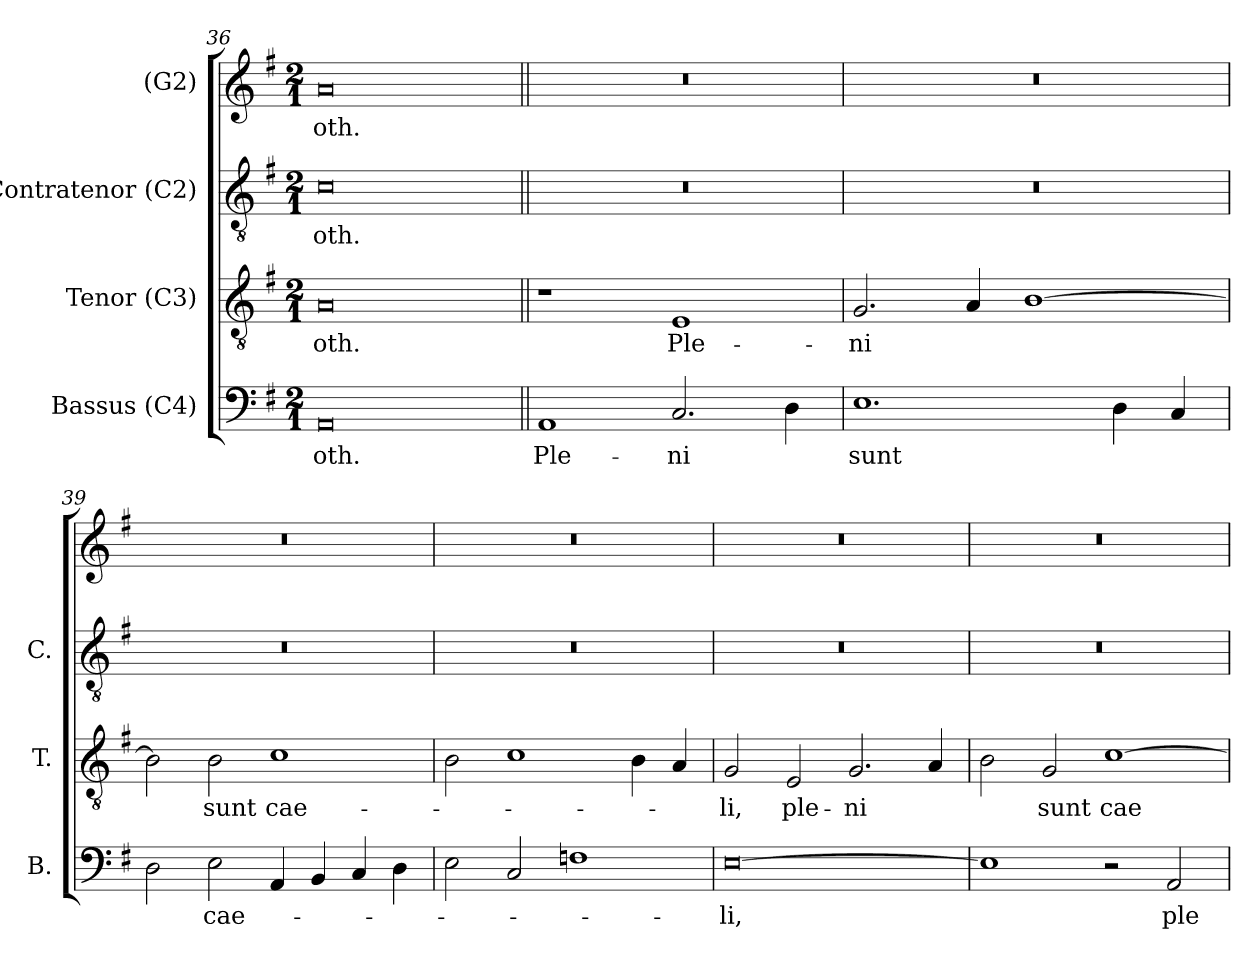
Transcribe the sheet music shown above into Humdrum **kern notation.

**kern	**text	**kern	**text	**kern	**text	**kern	**text
*part4	*part4	*part3	*part3	*part2	*part2	*part1	*part1
*staff4	*staff4	*staff3	*staff3	*staff2	*staff2	*staff1	*staff1
*I"Bassus (C4)	*	*I"Tenor (C3)	*	*I"Contratenor (C2)	*	*I"(G2)	*
*I'B.	*	*I'T.	*	*I'C.	*	*	*
*clefF4	*	*clefGv2	*	*clefGv2	*	*clefG2	*
*	*	*ITrd7c12	*	*ITrd7c12	*	*	*
*k[f#]	*	*k[f#]	*	*k[f#]	*	*k[f#]	*
*G:	*	*G:	*	*G:	*	*G:	*
*M2/1	*	*M2/1	*	*M2/1	*	*M2/1	*
=36	=36	=36	=36	=36	=36	=36	=36
!	!LO:LY:b:color=#000000	!	!	!	!	!	!
!	!	!	!LO:LY:b:color=#000000	!	!	!	!
!	!	!	!	!	!LO:LY:b:color=#000000	!	!
!	!	!	!	!	!	!	!LO:LY:b:color=#000000
0AAi	-oth.	0AAi	-oth.	0Ci	-oth.	0ai	-oth.
!!LO:LB:g=z
=37||	=37||	=37||	=37||	=37||	=37||	=37||	=37||
!	!LO:LY:b:color=#000000	!	!	!LO:N:vis=1	!	!LO:N:vis=1	!
1AAi	Ple-	1r	.	0r	.	0r	.
!	!LO:LY:b:color=#000000	!	!	!	!	!	!
!	!	!	!LO:LY:b:color=#000000	!	!	!	!
2.Ci/	-ni	1EEi	Ple-	.	.	.	.
4Di\	.	.	.	.	.	.	.
=38	=38	=38	=38	=38	=38	=38	=38
!	!LO:LY:b:color=#000000	!	!	!	!	!	!
!	!	!	!LO:LY:b:color=#000000	!LO:N:vis=1	!	!LO:N:vis=1	!
1.Ei	sunt	2.GGi/	-ni	0r	.	0r	.
.	.	4AAi/	.	.	.	.	.
.	.	[1BBi	.	.	.	.	.
4Di\	.	.	.	.	.	.	.
4Ci/	.	.	.	.	.	.	.
=39	=39	=39	=39	=39	=39	=39	=39
!	!	!	!	!LO:N:vis=1	!	!LO:N:vis=1	!
2Di\	.	2BBi\]	.	0r	.	0r	.
!	!LO:LY:b:color=#000000	!	!	!	!	!	!
!	!	!	!LO:LY:b:color=#000000	!	!	!	!
2Ei\	cae-	2BBi\	sunt	.	.	.	.
!	!	!	!LO:LY:b:color=#000000	!	!	!	!
4AAi/	.	1Ci	cae-	.	.	.	.
4BBi/	.	.	.	.	.	.	.
4Ci/	.	.	.	.	.	.	.
4Di\	.	.	.	.	.	.	.
=40	=40	=40	=40	=40	=40	=40	=40
!	!	!	!	!LO:N:vis=1	!	!LO:N:vis=1	!
2Ei\	.	2BBi\	.	0r	.	0r	.
2Ci/	.	1Ci	.	.	.	.	.
1Fni	.	.	.	.	.	.	.
.	.	4BBi\	.	.	.	.	.
.	.	4AAi/	.	.	.	.	.
=41	=41	=41	=41	=41	=41	=41	=41
!	!LO:LY:b:color=#000000	!	!	!	!	!	!
!	!	!	!LO:LY:b:color=#000000	!LO:N:vis=1	!	!LO:N:vis=1	!
[0Ei	-li,	2GGi/	-li,	0r	.	0r	.
!	!	!	!LO:LY:b:color=#000000	!	!	!	!
.	.	2EEi/	ple-	.	.	.	.
!	!	!	!LO:LY:b:color=#000000	!	!	!	!
.	.	2.GGi/	-ni	.	.	.	.
.	.	4AAi/	.	.	.	.	.
!!LO:PB:g=z
=42	=42	=42	=42	=42	=42	=42	=42
!	!	!	!	!LO:N:vis=1	!	!LO:N:vis=1	!
1Ei]	.	2BBi\	.	0r	.	0r	.
!	!	!	!LO:LY:b:color=#000000	!	!	!	!
.	.	2GGi/	sunt	.	.	.	.
!	!	!	!LO:LY:b:color=#000000	!	!	!	!
2r	.	[1Ci	cae-	.	.	.	.
!	!LO:LY:b:color=#000000	!	!	!	!	!	!
2AAi/	ple-	.	.	.	.	.	.
=	=	=	=	=	=	=	=
*-	*-	*-	*-	*-	*-	*-	*-
